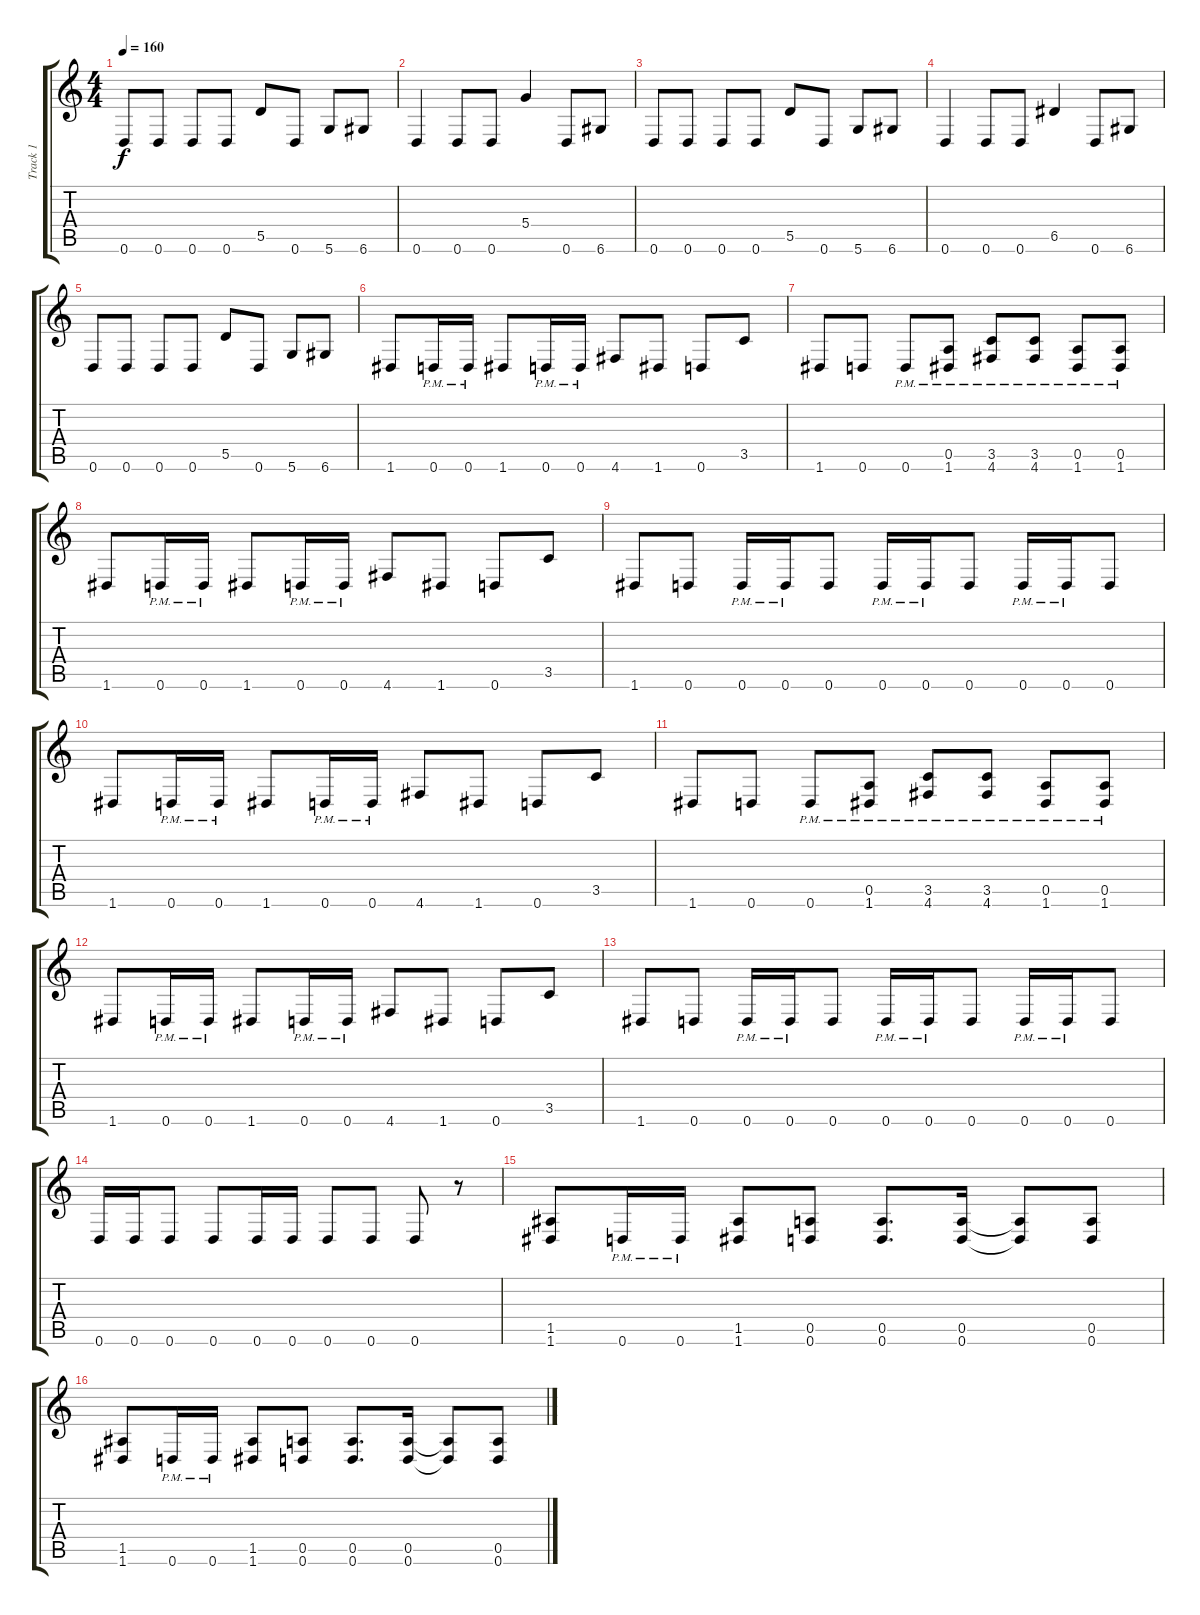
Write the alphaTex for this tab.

\track ("Track 1" "Track 1") {instrument distortionguitar}
\staff {score tabs}
\tuning (E4 B3 G3 D3 A2 D2) {hide}
\ts (4 4)
\tempo 160
\clef g2
\ks c
0.6.8{dy f} 0.6.8 0.6.8 0.6.8 5.5.8 0.6.8 5.6.8 6.6.8 |
0.6.4 0.6.8 0.6.8 5.4.4 0.6.8 6.6.8 |
0.6.8 0.6.8 0.6.8 0.6.8 5.5.8 0.6.8 5.6.8 6.6.8 |
0.6.4 0.6.8 0.6.8 6.5.4 0.6.8 6.6.8 |
0.6.8 0.6.8 0.6.8 0.6.8 5.5.8 0.6.8 5.6.8 6.6.8 |
1.6.8 0.6{pm}.16 0.6{pm}.16 1.6.8 0.6{pm}.16 0.6{pm}.16 4.6.8 1.6.8 0.6.8 3.5.8 |
1.6.8 0.6.8 0.6{pm}.8 (0.5{pm} 1.6{pm}).8 (3.5{pm} 4.6{pm}).8 (3.5{pm} 4.6{pm}).8 (0.5{pm} 1.6{pm}).8 (0.5{pm} 1.6{pm}).8 |
1.6.8 0.6{pm}.16 0.6{pm}.16 1.6.8 0.6{pm}.16 0.6{pm}.16 4.6.8 1.6.8 0.6.8 3.5.8 |
1.6.8 0.6.8 0.6{pm}.16 0.6{pm}.16 0.6.8 0.6{pm}.16 0.6{pm}.16 0.6.8 0.6{pm}.16 0.6{pm}.16 0.6.8 |
1.6.8 0.6{pm}.16 0.6{pm}.16 1.6.8 0.6{pm}.16 0.6{pm}.16 4.6.8 1.6.8 0.6.8 3.5.8 |
1.6.8 0.6.8 0.6{pm}.8 (0.5{pm} 1.6{pm}).8 (3.5{pm} 4.6{pm}).8 (3.5{pm} 4.6{pm}).8 (0.5{pm} 1.6{pm}).8 (0.5{pm} 1.6{pm}).8 |
1.6.8 0.6{pm}.16 0.6{pm}.16 1.6.8 0.6{pm}.16 0.6{pm}.16 4.6.8 1.6.8 0.6.8 3.5.8 |
1.6.8 0.6.8 0.6{pm}.16 0.6{pm}.16 0.6.8 0.6{pm}.16 0.6{pm}.16 0.6.8 0.6{pm}.16 0.6{pm}.16 0.6.8 |
0.6.16 0.6.16 0.6.8 0.6.8 0.6.16 0.6.16 0.6.8 0.6.8 0.6.8 r.8 |
(1.5 1.6).8 0.6{pm}.16 0.6{pm}.16 (1.5 1.6).8 (0.5 0.6).8 (0.5 0.6).8{d} (0.5 0.6).16 (0.5{t} 0.6{t}).8 (0.5 0.6).8 |
(1.5 1.6).8 0.6{pm}.16 0.6{pm}.16 (1.5 1.6).8 (0.5 0.6).8 (0.5 0.6).8{d} (0.5 0.6).16 (0.5{t} 0.6{t}).8 (0.5 0.6).8
